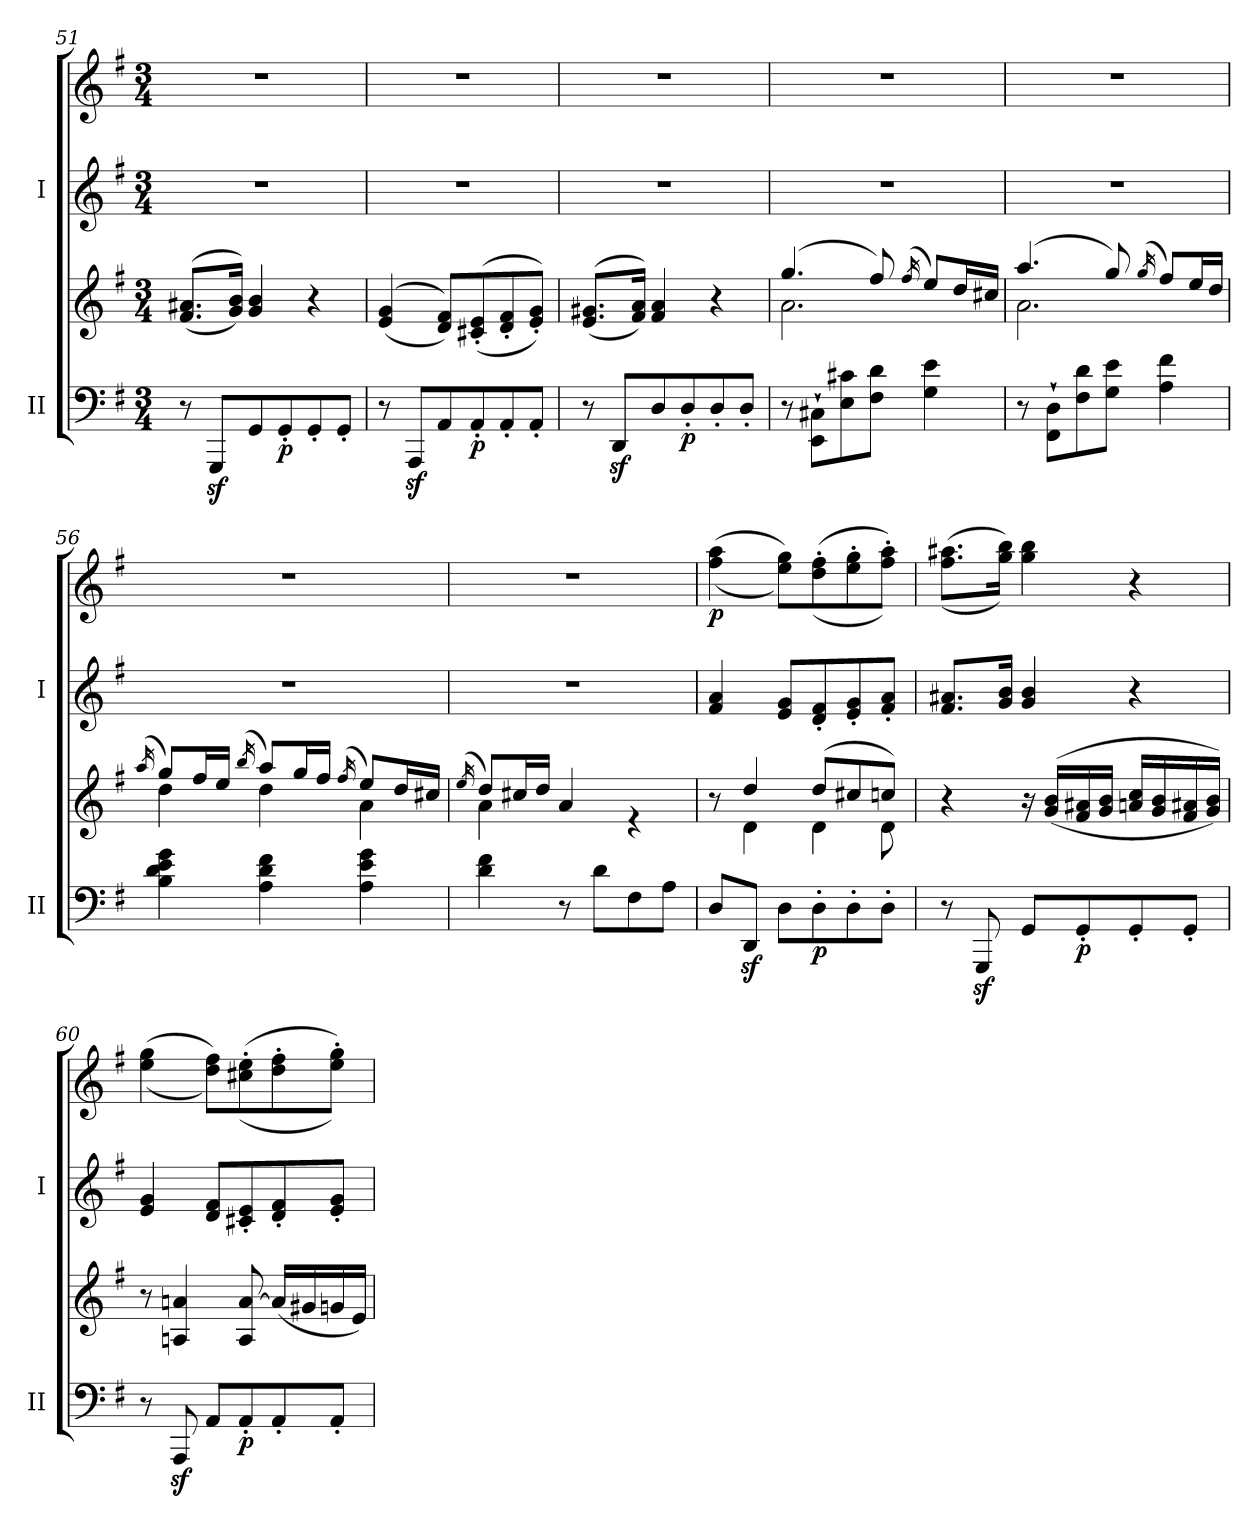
**kern	**kern	**dynam	**kern	**kern	**dynam
*part2	*part2	*part2	*part1	*part1	*part1
*staff4	*staff3	*staff3/4	*staff2	*staff1	*staff1/2
*I"II	*	*	*I"I	*	*
*I'II	*	*	*I'I	*	*
*clefF4	*clefG2	*	*clefG2	*clefG2	*
*k[f#]	*k[f#]	*	*k[f#]	*k[f#]	*
*M3/4	*M3/4	*	*M3/4	*M3/4	*
=51	=51	=51	=51	=51	=51
8r	(<(>8.f#/ 8.a#X/L	.	2.r	2.r	.
8GGGz</L	.	.	.	.	.
.	16g/ 16b/Jk))	.	.	.	.
8GG/	4g/ 4b/	.	.	.	.
!	!	!LO:DY:b=2	!	!	!
8GG'/	.	p	.	.	.
8GG'/	4r	.	.	.	.
8GG'/J	.	.	.	.	.
=52	=52	=52	=52	=52	=52
8r	(<(>4e/ 4g/	.	2.r	2.r	.
8AAAz</L	.	.	.	.	.
8AA/	8d/ 8f#/L))	.	.	.	.
!	!	!LO:DY:b=2	!	!	!
8AA'/	(<(>8c#X/' 8e/'	p	.	.	.
8AA'/	8d/' 8f#/'	.	.	.	.
8AA'/J	8e/' 8g/'J))	.	.	.	.
=53	=53	=53	=53	=53	=53
8r	(<(>8.e/ 8.g#X/L	.	2.r	2.r	.
8DDz</L	.	.	.	.	.
.	16f#/ 16a/Jk))	.	.	.	.
8D/	4f#/ 4a/	.	.	.	.
!	!	!LO:DY:b=2	!	!	!
8D'/	.	p	.	.	.
8D'/	4r	.	.	.	.
8D'/J	.	.	.	.	.
!!LO:PB:g=z
=54	=54	=54	=54	=54	=54
*	*^	*	*	*	*
8r	(>4.gg/	2.a\	.	2.r	2.r	.
8EE\` 8C#X\`L	.	.	.	.	.	.
8E\ 8c#X\	.	.	.	.	.	.
8F#\ 8d\J	8ff#/)	.	.	.	.	.
.	(<16qff#/	.	.	.	.	.
4G\ 4e\	8ee/L)	.	.	.	.	.
.	16dd/L	.	.	.	.	.
.	16cc#X/JJ	.	.	.	.	.
=55	=55	=55	=55	=55	=55	=55
8r	(>4.aa/	2.a\	.	2.r	2.r	.
8FF#\` 8D\`L	.	.	.	.	.	.
8F#\ 8d\	.	.	.	.	.	.
8G\ 8e\J	8gg/)	.	.	.	.	.
.	(<16qgg/	.	.	.	.	.
4A\ 4f#\	8ff#/L)	.	.	.	.	.
.	16ee/L	.	.	.	.	.
.	16dd/JJ	.	.	.	.	.
=56	=56	=56	=56	=56	=56	=56
.	(<16qaa/	.	.	.	.	.
4B\ 4d\ 4e\ 4g\	8gg/L)	4dd\	.	2.r	2.r	.
.	16ff#/L	.	.	.	.	.
.	16ee/JJ	.	.	.	.	.
.	(<16qbb/	.	.	.	.	.
4A\ 4d\ 4f#\	8aa/L)	4dd\	.	.	.	.
.	16gg/L	.	.	.	.	.
.	16ff#/JJ	.	.	.	.	.
.	(<16qff#/	.	.	.	.	.
4A\ 4e\ 4g\	8ee/L)	4a\	.	.	.	.
.	16dd/L	.	.	.	.	.
.	16cc#X/JJ	.	.	.	.	.
=57	=57	=57	=57	=57	=57	=57
.	(>16qee/	.	.	.	.	.
4d\ 4f#\	8dd/L)	4a\	.	2.r	2.r	.
.	16cc#X/L	.	.	.	.	.
.	16dd/JJ	.	.	.	.	.
8r	4a/	2ryy	.	.	.	.
8d\L	.	.	.	.	.	.
8F#\	4re	.	.	.	.	.
8A\J	.	.	.	.	.	.
!!LO:LB:g=z
=58	=58	=58	=58	=58	=58	=58
!	!	!	!	!	!	!LO:DY:b
8D/L	8r	8ryy	.	4f#/ 4a/	(<(>4ff#\ 4aa\	p
8DDz</J	4dd/	4d\	.	.	.	.
8D\L	.	.	.	8e/ 8g/L	8ee\ 8gg\L))	.
!	!	!	!LO:DY:b=2	!	!	!
8D'\	(>8dd/L	4d\	p	8d/' 8f#/'	(<(>8dd\' 8ff#\'	.
8D'\	8cc#X/	.	.	8e/' 8g/'	8ee\' 8gg\'	.
8D'\J	8ccn/J)	8d\	.	8f#/' 8a/'J	8ff#\' 8aa\'J))	.
*	*v	*v	*	*	*	*
=59	=59	=59	=59	=59	=59
8r	4r	.	8.f#/ 8.a#X/L	(<(>8.ff#\ 8.aa#X\L	.
8GGGz</	.	.	.	.	.
.	.	.	16g/ 16b/Jk	16gg\ 16bb\Jk))	.
8GG/L	16r	.	4g/ 4b/	4gg\ 4bb\	.
.	(>(<16g/ 16b/LL	.	.	.	.
!	!	!LO:DY:b=2	!	!	!
8GG'/	16f#/ 16a#X/	p	.	.	.
.	16g/ 16b/JJ	.	.	.	.
8GG'/	16an/ 16cc/LL	.	4r	4r	.
.	16g/ 16b/	.	.	.	.
8GG'/J	16f#/ 16a#X/	.	.	.	.
.	16g/ 16b/JJ))	.	.	.	.
=60	=60	=60	=60	=60	=60
8r	8r	.	4e/ 4g/	(<(>4ee\ 4gg\	.
8AAAz</	4An/ 4an/	.	.	.	.
8AA/L	.	.	8d/ 8f#/L	8dd\ 8ff#\L))	.
!	!	!LO:DY:b=2	!	!	!
8AA'/	8A/ [8a/	p	8c#X/' 8e/'	(>(<8cc#X\' 8ee\'	.
8AA'/	(<16a/LL]	.	8d/' 8f#/'	8dd\' 8ff#\'	.
.	16g#X/	.	.	.	.
8AA'/J	16gn/	.	8e/' 8g/'J	8ee\' 8gg\'J))	.
.	16e/JJ)	.	.	.	.
=	=	=	=	=	=
*-	*-	*-	*-	*-	*-
